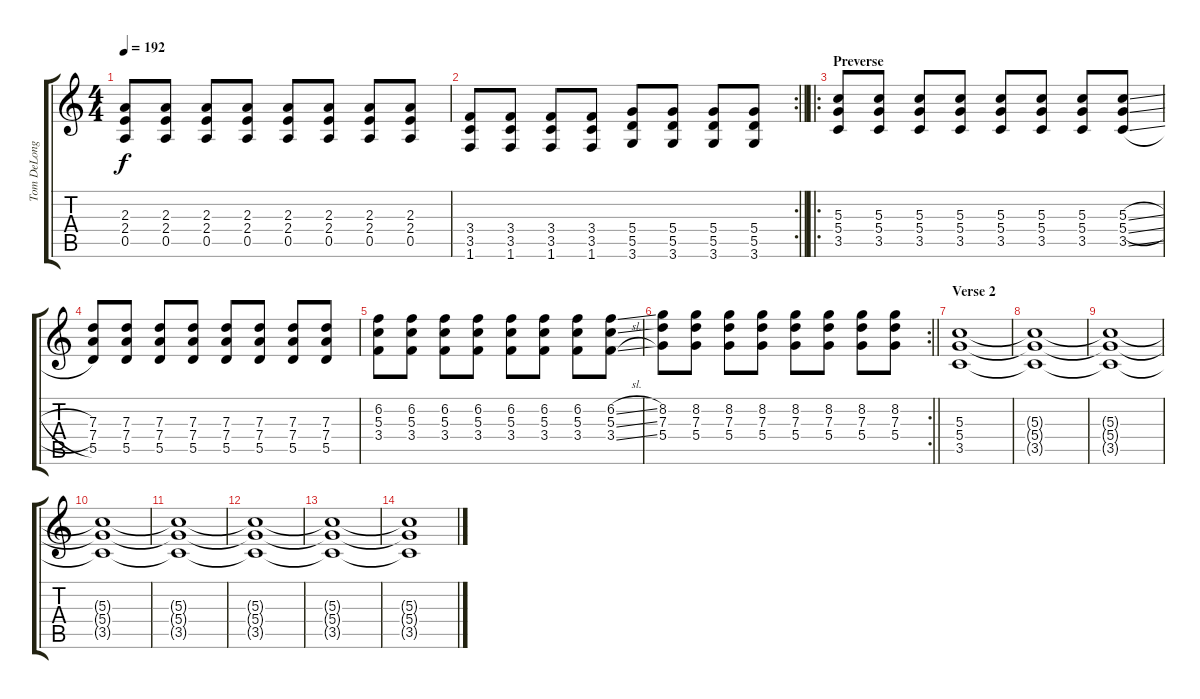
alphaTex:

\track ("Tom DeLonge (Overdubbed Rhythm)" "Tom DeLong") {instrument overdrivenguitar}
\staff {score tabs}
\tuning (E4 B3 G3 D3 A2 E2) {hide}
\ts (4 4)
\tempo 192
\clef g2
\ks c
(2.3 2.4 0.5).8{dy f} (2.3 2.4 0.5).8 (2.3 2.4 0.5).8 (2.3 2.4 0.5).8 (2.3 2.4 0.5).8 (2.3 2.4 0.5).8 (2.3 2.4 0.5).8 (2.3 2.4 0.5).8 |
\rc 2
\barLineRight lightlight
(3.4 3.5 1.6).8 (3.4 3.5 1.6).8 (3.4 3.5 1.6).8 (3.4 3.5 1.6).8 (5.4 5.5 3.6).8 (5.4 5.5 3.6).8 (5.4 5.5 3.6).8 (5.4 5.5 3.6).8 |
\ro
\section ("" "Preverse")
(5.3 5.4 3.5).8 (5.3 5.4 3.5).8 (5.3 5.4 3.5).8 (5.3 5.4 3.5).8 (5.3 5.4 3.5).8 (5.3 5.4 3.5).8 (5.3 5.4 3.5).8 (5.3{sl} 5.4{sl} 3.5{sl}).8 |
(7.3 7.4 5.5).8 (7.3 7.4 5.5).8 (7.3 7.4 5.5).8 (7.3 7.4 5.5).8 (7.3 7.4 5.5).8 (7.3 7.4 5.5).8 (7.3 7.4 5.5).8 (7.3 7.4 5.5).8 |
(6.2 5.3 3.4).8 (6.2 5.3 3.4).8 (6.2 5.3 3.4).8 (6.2 5.3 3.4).8 (6.2 5.3 3.4).8 (6.2 5.3 3.4).8 (6.2 5.3 3.4).8 (6.2{sl} 5.3{sl} 3.4{sl}).8 |
\rc 2
\barLineRight lightlight
(8.2 7.3 5.4).8 (8.2 7.3 5.4).8 (8.2 7.3 5.4).8 (8.2 7.3 5.4).8 (8.2 7.3 5.4).8 (8.2 7.3 5.4).8 (8.2 7.3 5.4).8 (8.2 7.3 5.4).8 |
\section ("" "Verse 2")
(5.3 5.4 3.5).1 |
(5.3{t} 5.4{t} 3.5{t}).1 |
(5.3{t} 5.4{t} 3.5{t}).1 |
(5.3{t} 5.4{t} 3.5{t}).1 |
(5.3{t} 5.4{t} 3.5{t}).1 |
(5.3{t} 5.4{t} 3.5{t}).1 |
(5.3{t} 5.4{t} 3.5{t}).1 |
(5.3{t} 5.4{t} 3.5{t}).1
